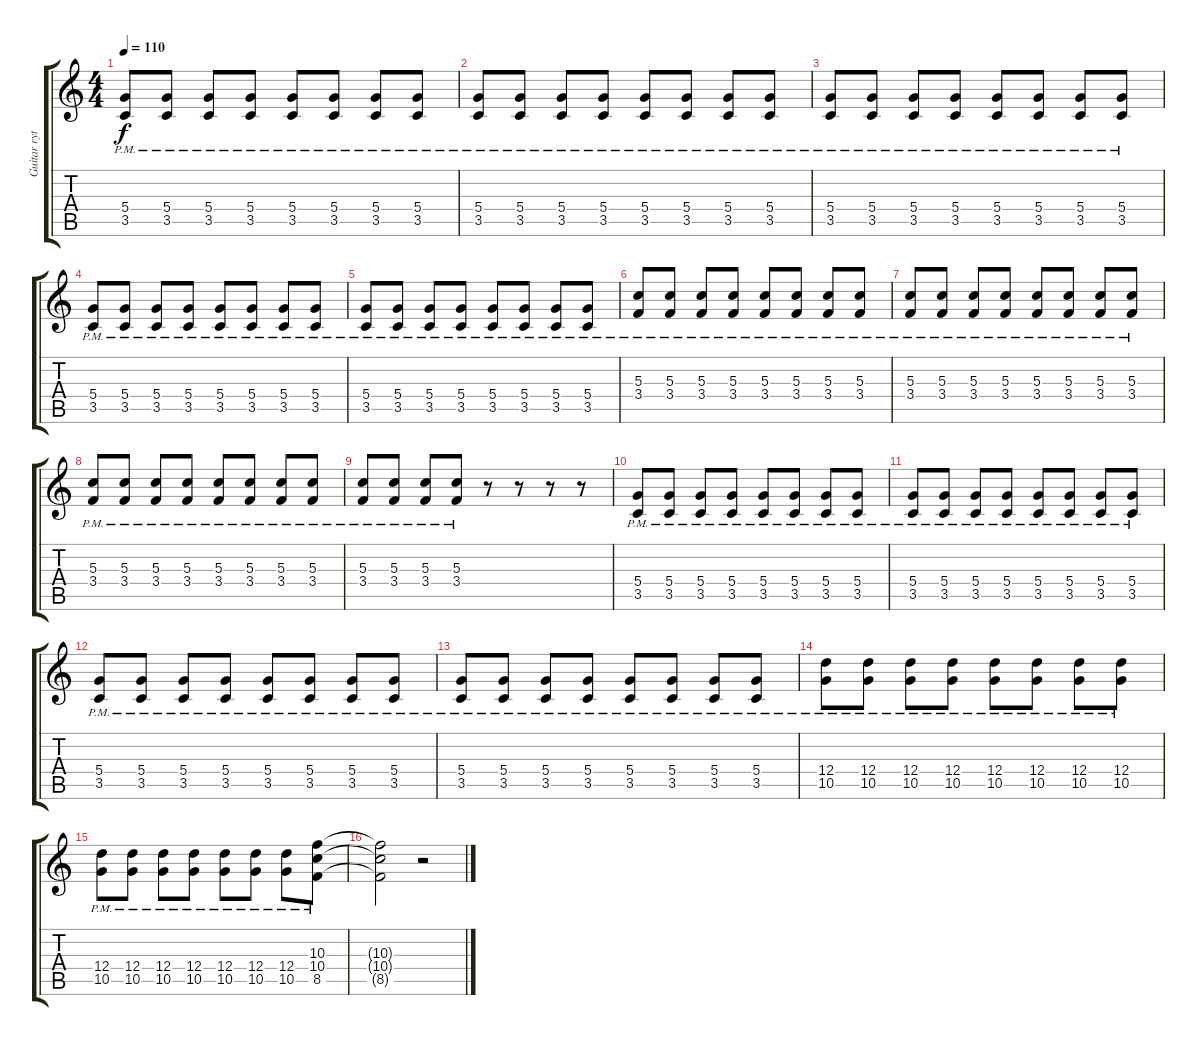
\track ("Guitar rythm 2" "Guitar ryt") {instrument overdrivenguitar}
\staff {score tabs}
\tuning (E4 B3 G3 D3 A2 E2) {hide}
\ts (4 4)
\tempo 110
\clef g2
\ks c
(5.4{pm} 3.5{pm}).8{dy f} (5.4{pm} 3.5{pm}).8 (5.4{pm} 3.5{pm}).8 (5.4{pm} 3.5{pm}).8 (5.4{pm} 3.5{pm}).8 (5.4{pm} 3.5{pm}).8 (5.4{pm} 3.5{pm}).8 (5.4{pm} 3.5{pm}).8 |
(5.4{pm} 3.5{pm}).8 (5.4{pm} 3.5{pm}).8 (5.4{pm} 3.5{pm}).8 (5.4{pm} 3.5{pm}).8 (5.4{pm} 3.5{pm}).8 (5.4{pm} 3.5{pm}).8 (5.4{pm} 3.5{pm}).8 (5.4{pm} 3.5{pm}).8 |
(5.4{pm} 3.5{pm}).8 (5.4{pm} 3.5{pm}).8 (5.4{pm} 3.5{pm}).8 (5.4{pm} 3.5{pm}).8 (5.4{pm} 3.5{pm}).8 (5.4{pm} 3.5{pm}).8 (5.4{pm} 3.5{pm}).8 (5.4{pm} 3.5{pm}).8 |
(5.4{pm} 3.5{pm}).8 (5.4{pm} 3.5{pm}).8 (5.4{pm} 3.5{pm}).8 (5.4{pm} 3.5{pm}).8 (5.4{pm} 3.5{pm}).8 (5.4{pm} 3.5{pm}).8 (5.4{pm} 3.5{pm}).8 (5.4{pm} 3.5{pm}).8 |
(5.4{pm} 3.5{pm}).8 (5.4{pm} 3.5{pm}).8 (5.4{pm} 3.5{pm}).8 (5.4{pm} 3.5{pm}).8 (5.4{pm} 3.5{pm}).8 (5.4{pm} 3.5{pm}).8 (5.4{pm} 3.5{pm}).8 (5.4{pm} 3.5{pm}).8 |
(5.3{pm} 3.4{pm}).8 (5.3{pm} 3.4{pm}).8 (5.3{pm} 3.4{pm}).8 (5.3{pm} 3.4{pm}).8 (5.3{pm} 3.4{pm}).8 (5.3{pm} 3.4{pm}).8 (5.3{pm} 3.4{pm}).8 (5.3{pm} 3.4{pm}).8 |
(5.3{pm} 3.4{pm}).8 (5.3{pm} 3.4{pm}).8 (5.3{pm} 3.4{pm}).8 (5.3{pm} 3.4{pm}).8 (5.3{pm} 3.4{pm}).8 (5.3{pm} 3.4{pm}).8 (5.3{pm} 3.4{pm}).8 (5.3{pm} 3.4{pm}).8 |
(5.3{pm} 3.4{pm}).8 (5.3{pm} 3.4{pm}).8 (5.3{pm} 3.4{pm}).8 (5.3{pm} 3.4{pm}).8 (5.3{pm} 3.4{pm}).8 (5.3{pm} 3.4{pm}).8 (5.3{pm} 3.4{pm}).8 (5.3{pm} 3.4{pm}).8 |
(5.3{pm} 3.4{pm}).8 (5.3{pm} 3.4{pm}).8 (5.3{pm} 3.4{pm}).8 (5.3{pm} 3.4{pm}).8 r.8 r.8 r.8 r.8 |
(5.4{pm} 3.5{pm}).8 (5.4{pm} 3.5{pm}).8 (5.4{pm} 3.5{pm}).8 (5.4{pm} 3.5{pm}).8 (5.4{pm} 3.5{pm}).8 (5.4{pm} 3.5{pm}).8 (5.4{pm} 3.5{pm}).8 (5.4{pm} 3.5{pm}).8 |
(5.4{pm} 3.5{pm}).8 (5.4{pm} 3.5{pm}).8 (5.4{pm} 3.5{pm}).8 (5.4{pm} 3.5{pm}).8 (5.4{pm} 3.5{pm}).8 (5.4{pm} 3.5{pm}).8 (5.4{pm} 3.5{pm}).8 (5.4{pm} 3.5{pm}).8 |
(5.4{pm} 3.5{pm}).8 (5.4{pm} 3.5{pm}).8 (5.4{pm} 3.5{pm}).8 (5.4{pm} 3.5{pm}).8 (5.4{pm} 3.5{pm}).8 (5.4{pm} 3.5{pm}).8 (5.4{pm} 3.5{pm}).8 (5.4{pm} 3.5{pm}).8 |
(5.4{pm} 3.5{pm}).8 (5.4{pm} 3.5{pm}).8 (5.4{pm} 3.5{pm}).8 (5.4{pm} 3.5{pm}).8 (5.4{pm} 3.5{pm}).8 (5.4{pm} 3.5{pm}).8 (5.4{pm} 3.5{pm}).8 (5.4{pm} 3.5{pm}).8 |
(12.4{pm} 10.5{pm}).8 (12.4{pm} 10.5{pm}).8 (12.4{pm} 10.5{pm}).8 (12.4{pm} 10.5{pm}).8 (12.4{pm} 10.5{pm}).8 (12.4{pm} 10.5{pm}).8 (12.4{pm} 10.5{pm}).8 (12.4{pm} 10.5{pm}).8 |
(12.4{pm} 10.5{pm}).8 (12.4{pm} 10.5{pm}).8 (12.4{pm} 10.5{pm}).8 (12.4{pm} 10.5{pm}).8 (12.4{pm} 10.5{pm}).8 (12.4{pm} 10.5{pm}).8 (12.4{pm} 10.5{pm}).8 (10.3 10.4{pm} 8.5{pm}).8 |
(10.3{t} 10.4{t} 8.5{t}).2 r.2
